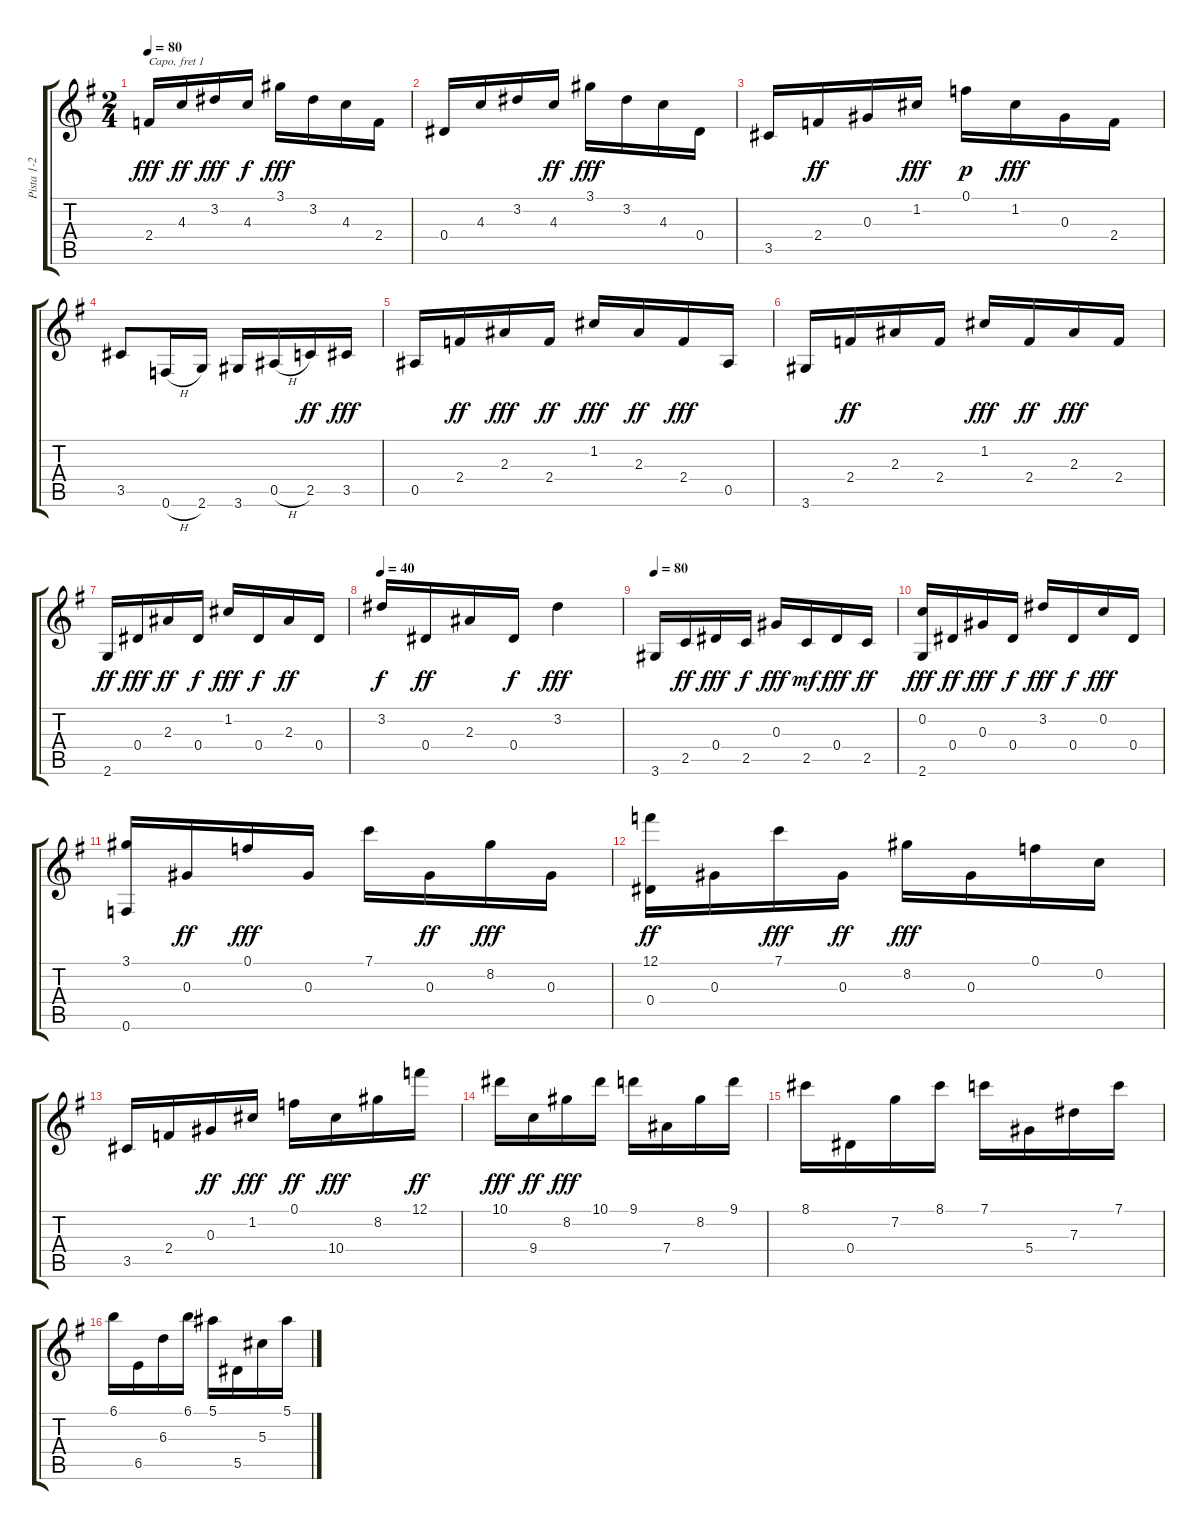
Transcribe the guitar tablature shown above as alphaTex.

\track ("Pista 1-2" "Pista 1-2") {instrument acousticguitarnylon}
\staff {score tabs}
\capo 1
\tuning (E4 B3 G3 D3 A2 E2) {hide}
\ts (2 4)
\tempo 80
\clef g2
\ks g
2.4.16{dy fff} 4.3.16{dy ff} 3.2.16{dy fff} 4.3.16{dy f} 3.1.16{dy fff} 3.2.16 4.3.16 2.4.16 |
0.4.16 4.3.16 3.2.16 4.3.16{dy ff} 3.1.16{dy fff} 3.2.16 4.3.16 0.4.16 |
3.5.16 2.4.16{dy ff} 0.3.16 1.2.16{dy fff} 0.1.16{dy p} 1.2.16{dy fff} 0.3.16 2.4.16 |
3.5.8 0.6{h}.16 2.6.16 3.6.16 0.5{h}.16 2.5.16{dy ff} 3.5.16{dy fff} |
0.5.16 2.4.16{dy ff} 2.3.16{dy fff} 2.4.16{dy ff} 1.2.16{dy fff} 2.3.16{dy ff} 2.4.16{dy fff} 0.5.16 |
3.6.16 2.4.16{dy ff} 2.3.16 2.4.16 1.2.16{dy fff} 2.4.16{dy ff} 2.3.16{dy fff} 2.4.16 |
2.6.16{dy ff} 0.4.16{dy fff} 2.3.16{dy ff} 0.4.16{dy f} 1.2.16{dy fff} 0.4.16{dy f} 2.3.16{dy ff} 0.4.16 |
\tempo 40
3.2.16{dy f} 0.4.16{dy ff} 2.3.16 0.4.16{dy f} 3.2.4{dy fff} |
\tempo 80
3.6.16 2.5.16{dy ff} 0.4.16{dy fff} 2.5.16{dy f} 0.3.16{dy fff} 2.5.16{dy mf} 0.4.16{dy fff} 2.5.16{dy ff} |
(0.2 2.6).16{dy fff} 0.4.16{dy ff} 0.3.16{dy fff} 0.4.16{dy f} 3.2.16{dy fff} 0.4.16{dy f} 0.2.16{dy fff} 0.4.16 |
(3.1 0.6).16 0.3.16{dy ff} 0.1.16{dy fff} 0.3.16 7.1.16 0.3.16{dy ff} 8.2.16{dy fff} 0.3.16 |
(12.1 0.4).16{dy ff} 0.3.16 7.1.16{dy fff} 0.3.16{dy ff} 8.2.16{dy fff} 0.3.16 0.1.16 0.2.16 |
3.5.16 2.4.16 0.3.16{dy ff} 1.2.16{dy fff} 0.1.16{dy ff} 10.4.16{dy fff} 8.2.16 12.1.16{dy ff} |
10.1.16{dy fff} 9.4.16{dy ff} 8.2.16{dy fff} 10.1.16 9.1.16 7.4.16 8.2.16 9.1.16 |
8.1.16 0.4.16 7.2.16 8.1.16 7.1.16 5.4.16 7.3.16 7.1.16 |
6.1.16 6.5.16 6.3.16 6.1.16 5.1.16 5.5.16 5.3.16 5.1.16
